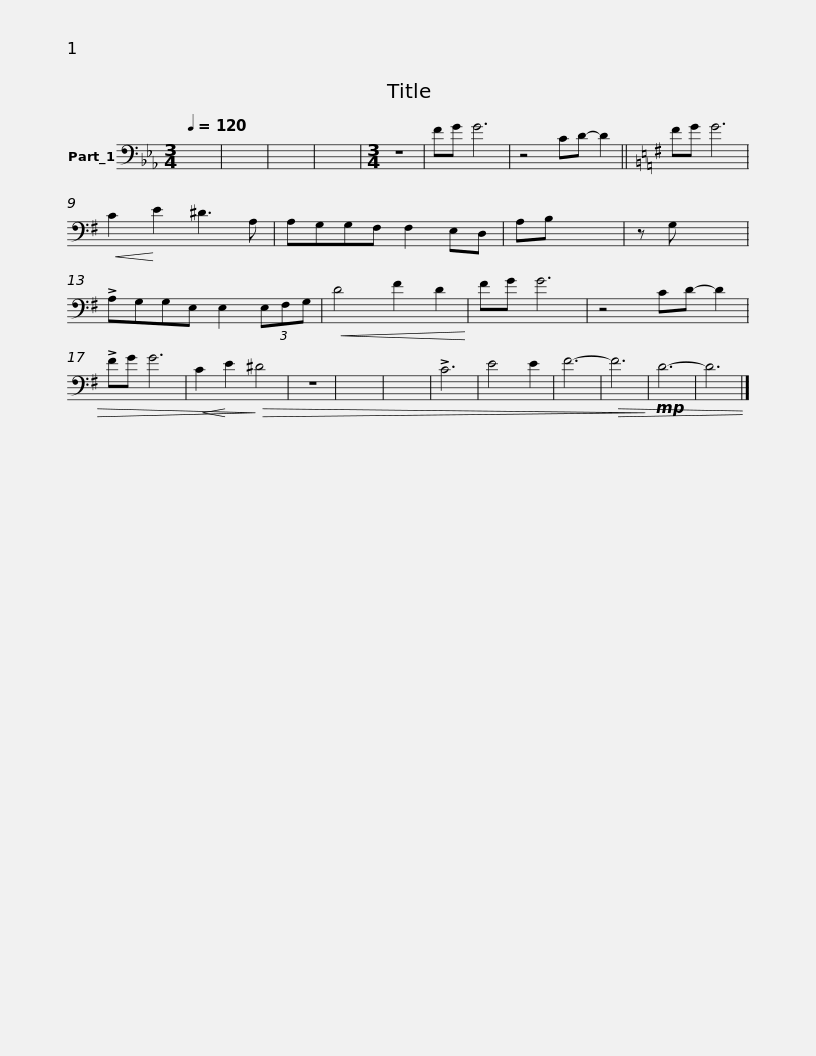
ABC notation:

X:1
L:1/8
Q:1/4=120
M:3/4
I:linebreak $
K:Eb
V:1 bass
V:1
 x6 | x6 | x6 | x6 |$[M:3/4] z6 | %5
 FG G6 | z4 CD- D2 ||$[K:G] FG G6 |!<(! C2!<)! E2 ^D3 A, | A,G,G,F, F,2 E,D, | %10
 A,B, x4 | z G, x4 |$ !>!A,G,G,E, E,2 (3E,F,G, |!<(! D4 F2 D2!<)! | FG G6 | %15
 z4 CD- D2 |$ !>!FG G6 |!<(! C2!<)! E2!>)!!>(! ^D4 | z6 | x6 | %20
 x6 |$ !>!C6 | E4 E2 | F6- |!>(! F6!>)! |$ %25
!mp! D6- | D6 |] %27
